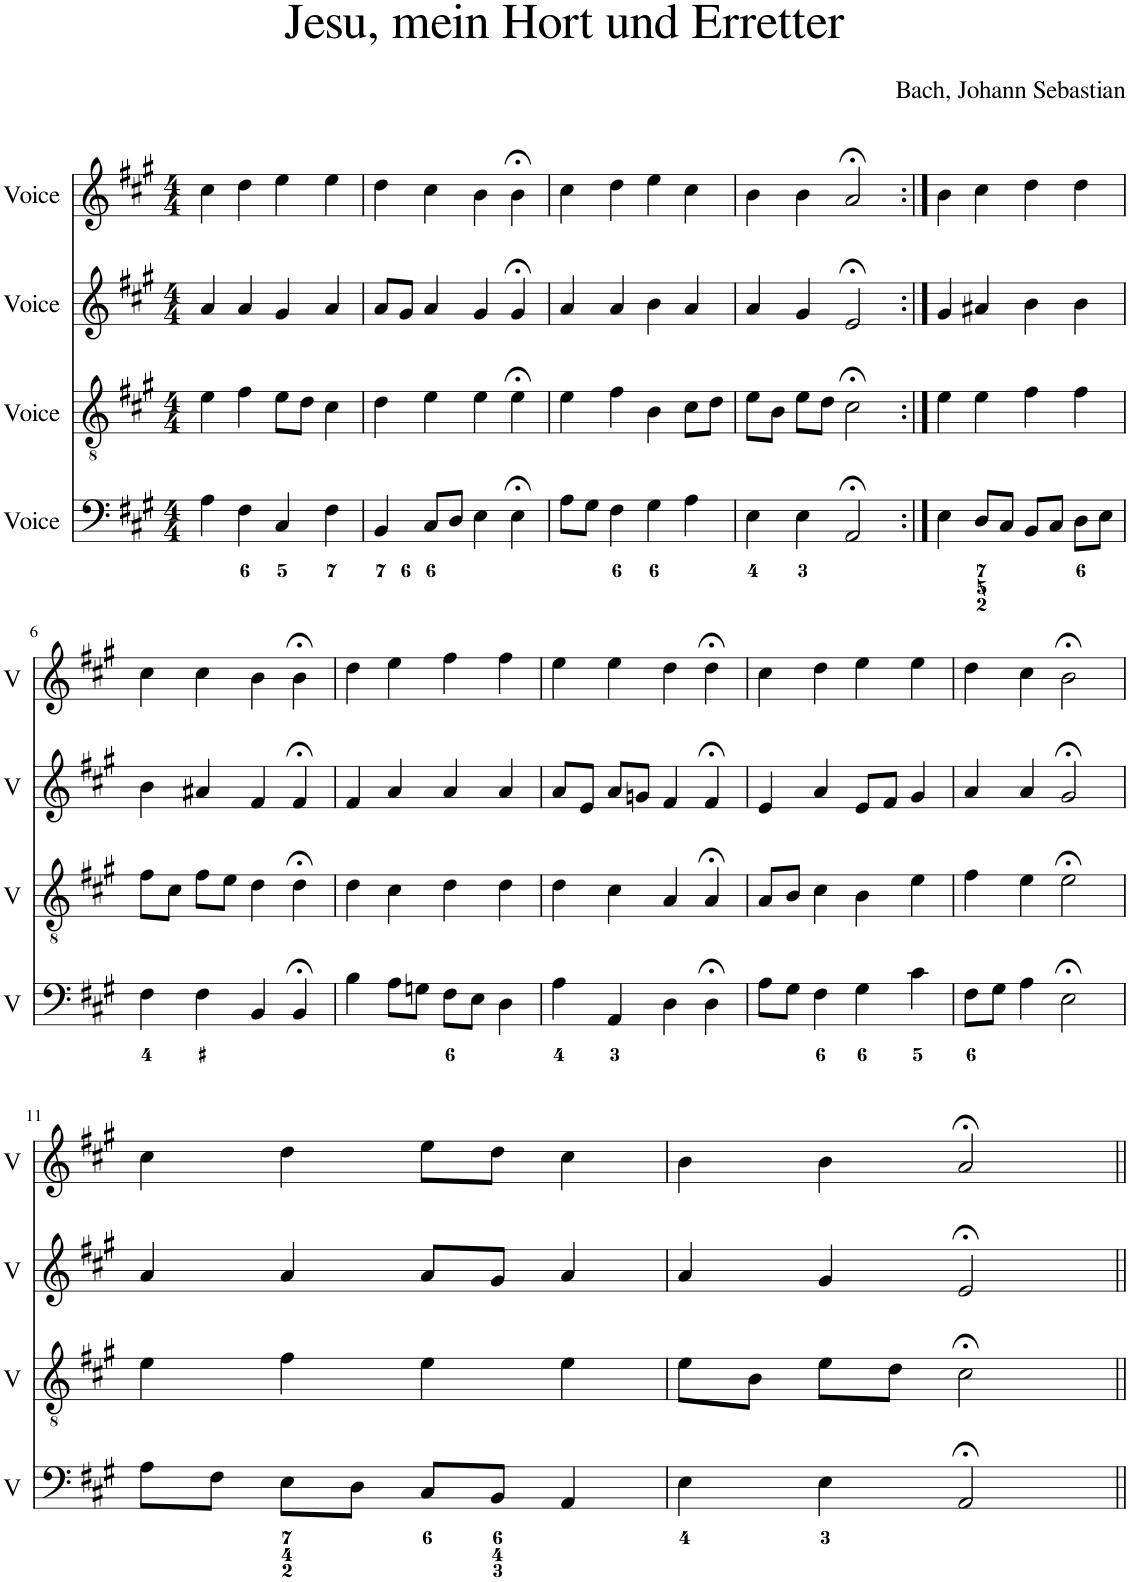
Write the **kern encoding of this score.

**kern	**kern	**kern	**kern
*part4	*part3	*part2	*part1
*staff4	*staff3	*staff2	*staff1
*I"Voice	*I"Voice	*I"Voice	*I"Voice
*I'V	*I'V	*I'V	*I'V
*clefF4	*clefGv2	*clefG2	*clefG2
*k[f#c#g#]	*k[f#c#g#]	*k[f#c#g#]	*k[f#c#g#]
*M4/4	*M4/4	*M4/4	*M4/4
=1	=1	=1	=1
4A\	4e\	4a/	4cc#\
4F#\	4f#\	4a/	4dd\
4C#/	8e\L	4g#/	4ee\
.	8d\J	.	.
4F#\	4c#\	4a/	4ee\
=2	=2	=2	=2
4BB/	4d\	8a/L	4dd\
.	.	8g#/J	.
8C#/L	4e\	4a/	4cc#\
8D/J	.	.	.
4E\	4e\	4g#/	4b\
4E;<\	4e;<\	4g#;</	4b;<\
=3	=3	=3	=3
8A\L	4e\	4a/	4cc#\
8G#\J	.	.	.
4F#\	4f#\	4a/	4dd\
4G#\	4B\	4b\	4ee\
4A\	8c#\L	4a/	4cc#\
.	8d\J	.	.
=4	=4	=4	=4
4E\	8e\L	4a/	4b\
.	8B\J	.	.
4E\	8e\L	4g#/	4b\
.	8d\J	.	.
2AA;</	2c#;<\	2e;</	2a;</
=5:|!	=5:|!	=5:|!	=5:|!
4E\	4e\	4g#/	4b\
8D/L	4e\	4a#X/	4cc#\
8C#/J	.	.	.
8BB/L	4f#\	4b\	4dd\
8C#/J	.	.	.
8D\L	4f#\	4b\	4dd\
8E\J	.	.	.
!!LO:LB:g=z
=6	=6	=6	=6
4F#\	8f#\L	4b\	4cc#\
.	8c#\J	.	.
4F#\	8f#\L	4a#X/	4cc#\
.	8e\J	.	.
4BB/	4d\	4f#/	4b\
4BB;</	4d;<\	4f#;</	4b;<\
=7	=7	=7	=7
4B\	4d\	4f#/	4dd\
8A\L	4c#\	4a/	4ee\
8Gn\J	.	.	.
8F#\L	4d\	4a/	4ff#\
8E\J	.	.	.
4D\	4d\	4a/	4ff#\
=8	=8	=8	=8
4A\	4d\	8a/L	4ee\
.	.	8e/J	.
4AA/	4c#\	8a/L	4ee\
.	.	8gn/J	.
4D\	4A/	4f#/	4dd\
4D;<\	4A;</	4f#;</	4dd;<\
=9	=9	=9	=9
8A\L	8A/L	4e/	4cc#\
8G#\J	8B/J	.	.
4F#\	4c#\	4a/	4dd\
4G#\	4B\	8e/L	4ee\
.	.	8f#/J	.
4c#\	4e\	4g#/	4ee\
=10	=10	=10	=10
8F#\L	4f#\	4a/	4dd\
8G#\J	.	.	.
4A\	4e\	4a/	4cc#\
2E;<\	2e;<\	2g#;</	2b;<\
!!LO:LB:g=z
=11	=11	=11	=11
8A\L	4e\	4a/	4cc#\
8F#\J	.	.	.
8E\L	4f#\	4a/	4dd\
8D\J	.	.	.
8C#/L	4e\	8a/L	8ee\L
8BB/J	.	8g#/J	8dd\J
4AA/	4e\	4a/	4cc#\
=12	=12	=12	=12
4E\	8e\L	4a/	4b\
.	8B\J	.	.
4E\	8e\L	4g#/	4b\
.	8d\J	.	.
2AA;</	2c#;<\	2e;</	2a;</
=||	=||	=||	=||
*-	*-	*-	*-
